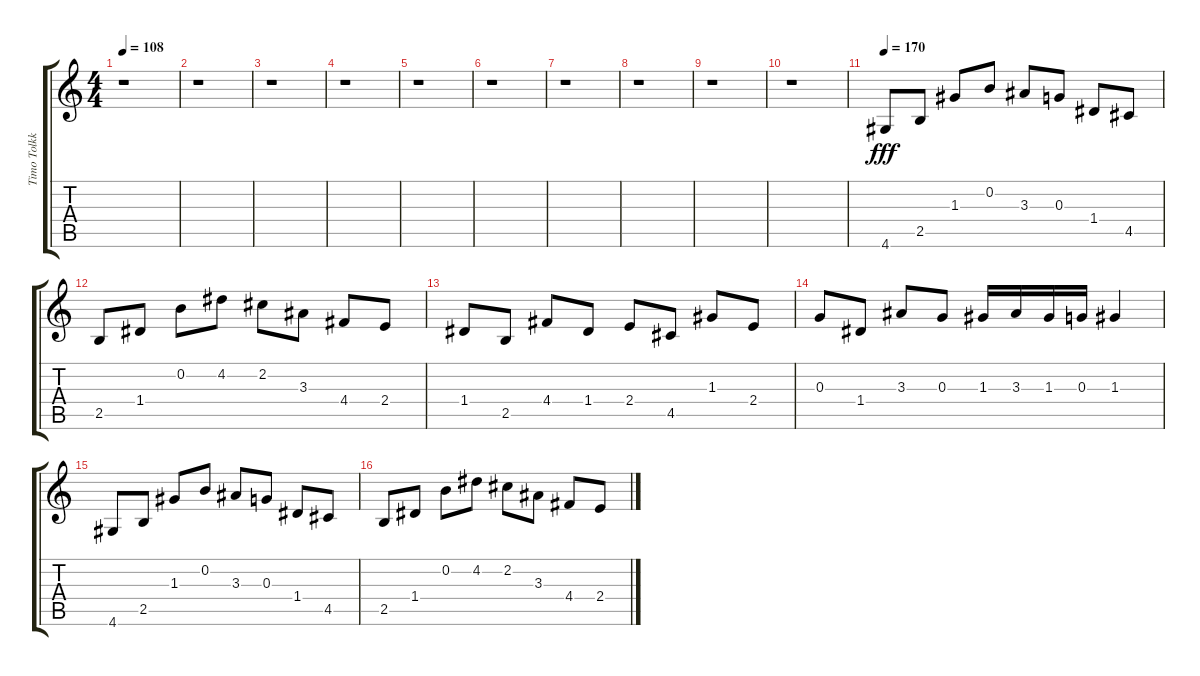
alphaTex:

\track ("Timo Tolkki" "Timo Tolkk") {instrument overdrivenguitar}
\staff {score tabs}
\tuning (E4 B3 G3 D3 A2 E2) {hide}
\ts (4 4)
\tempo 108
\clef g2
\ks c
r.1{dy fff instrument overdrivenguitar} |
r.1 |
r.1 |
r.1 |
r.1 |
r.1 |
r.1 |
r.1 |
r.1 |
r.1 |
\tempo 170
4.6.8 2.5.8 1.3.8 0.2.8 3.3.8 0.3.8 1.4.8 4.5.8 |
2.5.8 1.4.8 0.2.8 4.2.8 2.2.8 3.3.8 4.4.8 2.4.8 |
1.4.8 2.5.8 4.4.8 1.4.8 2.4.8 4.5.8 1.3.8 2.4.8 |
0.3.8 1.4.8 3.3.8 0.3.8 1.3.16 3.3.16 1.3.16 0.3.16 1.3.4 |
4.6.8 2.5.8 1.3.8 0.2.8 3.3.8 0.3.8 1.4.8 4.5.8 |
2.5.8 1.4.8 0.2.8 4.2.8 2.2.8 3.3.8 4.4.8 2.4.8
